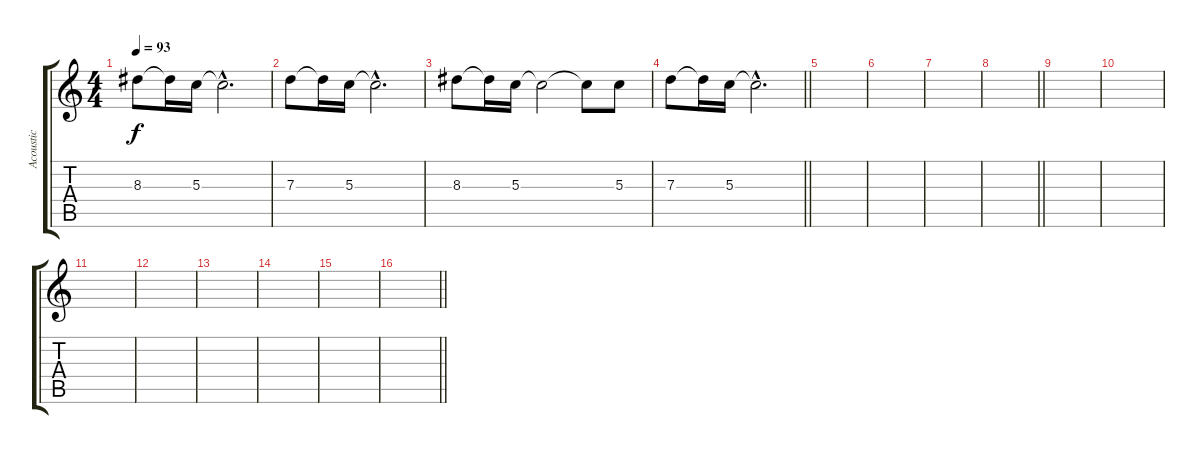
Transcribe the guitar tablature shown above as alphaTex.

\track ("Acoustic" "Acoustic") {instrument acousticguitarnylon}
\staff {score tabs}
\tuning (E4 B3 G3 D3 A2 E2) {hide}
\ts (4 4)
\tempo 93
\clef g2
\ks c
8.3.8{dy f instrument acousticguitarnylon} 8.3{t}.16 5.3.16 5.3{hac t}.2{d} |
7.3.8 7.3{t}.16 5.3.16 5.3{hac t}.2{d} |
8.3.8 8.3{t}.16 5.3.16 5.3{t}.2 5.3{t}.8 5.3.8 |
\barLineRight lightlight
7.3.8 7.3{t}.16 5.3.16 5.3{hac t}.2{d} |
|
|
|
\barLineRight lightlight
|
|
|
|
|
|
|
|
\barLineRight lightlight
